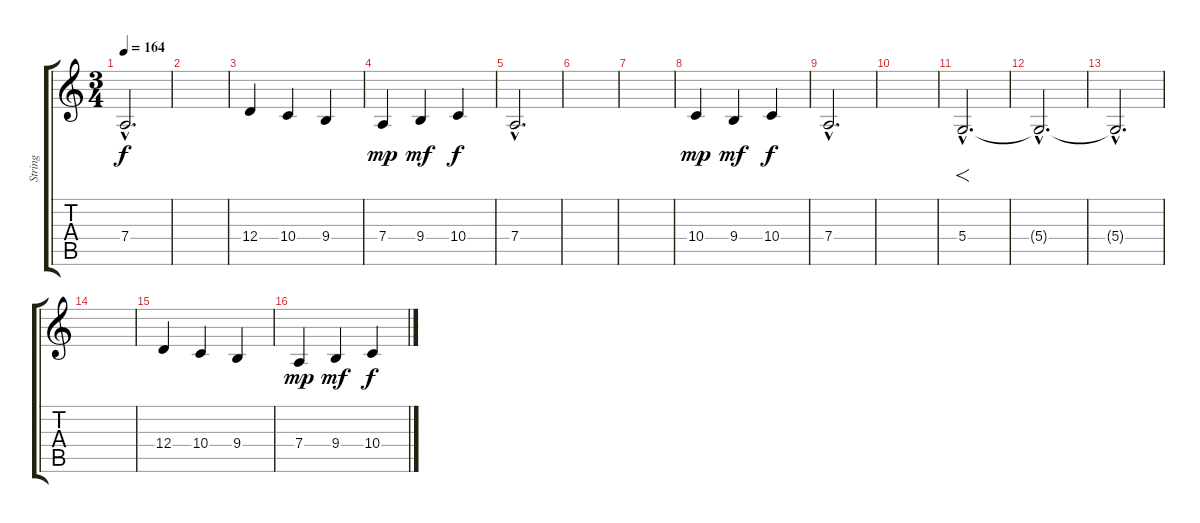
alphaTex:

\track ("String" "String") {instrument stringensemble1}
\staff {score tabs}
\tuning (E4 B3 G3 D3 A2 E2) {hide}
\ts (3 4)
\tempo 164
\clef g2
\ks c
7.4{hac}.2{d dy f} |
|
12.4.4 10.4.4 9.4.4 |
7.4.4{dy mp} 9.4.4{dy mf} 10.4.4{dy f} |
7.4{hac}.2{d} |
|
|
10.4.4{dy mp} 9.4.4{dy mf} 10.4.4{dy f} |
7.4{hac}.2{d} |
|
5.4{hac}.2{f d} |
5.4{hac t}.2{d} |
5.4{hac t}.2{d} |
|
12.4.4 10.4.4 9.4.4 |
7.4.4{dy mp} 9.4.4{dy mf} 10.4.4{dy f}
